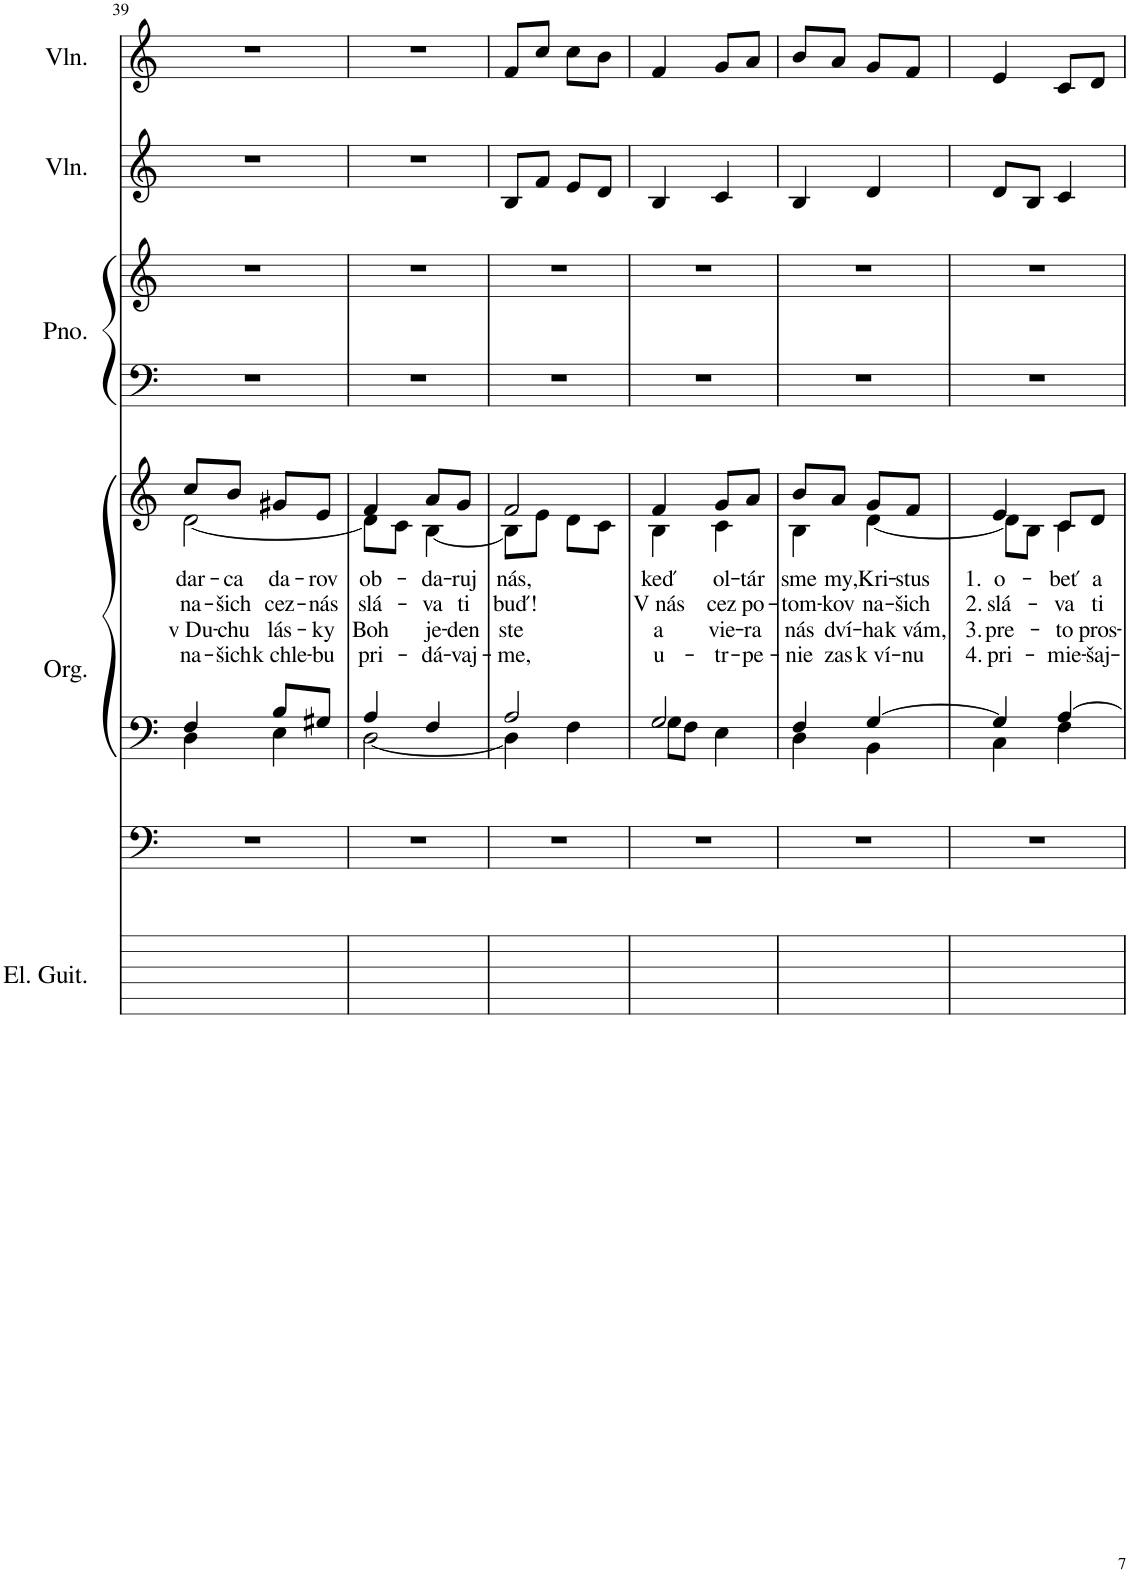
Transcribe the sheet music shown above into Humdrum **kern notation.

**kern	**kern	**kern	**kern	**text	**text	**text	**text	**kern	**kern	**kern	**kern
*part5	*part4	*part4	*part4	*part4	*part4	*part4	*part4	*part3	*part3	*part2	*part1
*staff8	*staff7	*staff6	*staff5	*staff5	*staff5	*staff5	*staff5	*staff4	*staff3	*staff2	*staff1
*I"Electric Guitar	*I"Organ	*	*	*	*	*	*	*I"Piano	*	*I"Violin	*I"Violin
*I'El. Guit.	*I'Org.	*	*	*	*	*	*	*I'Pno.	*	*I'Vln.	*I'Vln.
!!LO:PB:g=z
*	*clefF4	*clefF4	*clefG2	*	*	*	*	*clefF4	*clefG2	*clefG2	*clefG2
*k[]	*k[]	*k[]	*k[]	*	*	*	*	*k[]	*k[]	*k[]	*k[]
*M2/4	*M2/4	*M2/4	*M2/4	*	*	*	*	*M2/4	*M2/4	*M2/4	*M2/4
=39	=39	=39	=39	=39	=39	=39	=39	=39	=39	=39	=39
*	*	*^	*	*	*	*	*	*	*	*	*
!	!	!	!	!	!LO:LY:b	!LO:LY:b	!LO:LY:b	!LO:LY:b	!	!	!	!
*	*	*	*	*^	*	*	*	*	*	*	*	*
2r	2r	4F/	4D\	8cc/L	[2d\	dar-	na-	v Du-	na-	2r	2r	2r	2r
!	!	!	!	!	!	!LO:LY:b	!LO:LY:b	!LO:LY:b	!LO:LY:b	!	!	!	!
.	.	.	.	8b/J	.	-ca	-šich	-chu	-šich	.	.	.	.
!	!	!	!	!	!	!LO:LY:b	!LO:LY:b	!LO:LY:b	!LO:LY:b	!	!	!	!
.	.	8B/L	4E\	8g#X/L	.	da-	cez-	lás-	k chle-	.	.	.	.
!	!	!	!	!	!	!LO:LY:b	!LO:LY:b	!LO:LY:b	!LO:LY:b	!	!	!	!
.	.	8G#X/J	.	8e/J	.	-rov	-nás	-ky	-bu	.	.	.	.
=40	=40	=40	=40	=40	=40	=40	=40	=40	=40	=40	=40	=40	=40
!	!	!	!	!	!	!LO:LY:b	!LO:LY:b	!LO:LY:b	!LO:LY:b	!	!	!	!
2r	2r	4A/	[2D\	4f/	8d\L]	ob-	slá-	Boh	pri-	2r	2r	2r	2r
.	.	.	.	.	8c\J	.	.	.	.	.	.	.	.
!	!	!	!	!	!	!LO:LY:b	!LO:LY:b	!LO:LY:b	!LO:LY:b	!	!	!	!
.	.	4F/	.	8a/L	[4B\	-da-	-va	je-	-dá-	.	.	.	.
!	!	!	!	!	!	!LO:LY:b	!LO:LY:b	!LO:LY:b	!LO:LY:b	!	!	!	!
.	.	.	.	8g/J	.	-ruj	ti	-den	-vaj-	.	.	.	.
=41	=41	=41	=41	=41	=41	=41	=41	=41	=41	=41	=41	=41	=41
!	!	!	!	!	!	!LO:LY:b	!LO:LY:b	!LO:LY:b	!LO:LY:b	!	!	!	!
2r	2r	2A/	4D\]	2f/	8B\L]	nás,	buď!	ste	-me,	2r	2r	8B/L	8f/L
.	.	.	.	.	8e\J	.	.	.	.	.	.	8f/J	8cc/J
.	.	.	4F\	.	8d\L	.	.	.	.	.	.	8e/L	8cc\L
.	.	.	.	.	8c\J	.	.	.	.	.	.	8d/J	8b\J
=42	=42	=42	=42	=42	=42	=42	=42	=42	=42	=42	=42	=42	=42
!	!	!	!	!	!	!LO:LY:b	!LO:LY:b	!LO:LY:b	!LO:LY:b	!	!	!	!
2r	2r	2G/	8G\L	4f/	4B\	keď	V nás	a	u-	2r	2r	4B/	4f/
.	.	.	8F\J	.	.	.	.	.	.	.	.	.	.
!	!	!	!	!	!	!LO:LY:b	!LO:LY:b	!LO:LY:b	!LO:LY:b	!	!	!	!
.	.	.	4E\	8g/L	4c\	ol-	cez	vie-	-tr-	.	.	4c/	8g/L
!	!	!	!	!	!	!LO:LY:b	!LO:LY:b	!LO:LY:b	!LO:LY:b	!	!	!	!
.	.	.	.	8a/J	.	-tár	po-	-ra	-pe-	.	.	.	8a/J
=43	=43	=43	=43	=43	=43	=43	=43	=43	=43	=43	=43	=43	=43
!	!	!	!	!	!	!LO:LY:b	!LO:LY:b	!LO:LY:b	!LO:LY:b	!	!	!	!
2r	2r	4F/	4D\	8b/L	4B\	sme	-tom-	nás	-nie	2r	2r	4B/	8b/L
!	!	!	!	!	!	!LO:LY:b	!LO:LY:b	!LO:LY:b	!LO:LY:b	!	!	!	!
.	.	.	.	8a/J	.	my,	-kov	dví-	zas	.	.	.	8a/J
!	!	!	!	!	!	!LO:LY:b	!LO:LY:b	!LO:LY:b	!LO:LY:b	!	!	!	!
.	.	[4G/	4BB\	8g/L	[4d\	Kri-	na-	-ha	k ví-	.	.	4d/	8g/L
!	!	!	!	!	!	!LO:LY:b	!LO:LY:b	!LO:LY:b	!LO:LY:b	!	!	!	!
.	.	.	.	8f/J	.	-stus	-šich	k vám,	-nu	.	.	.	8f/J
=44	=44	=44	=44	=44	=44	=44	=44	=44	=44	=44	=44	=44	=44
!	!	!	!	!	!	!LO:LY:b	!LO:LY:b	!LO:LY:b	!LO:LY:b	!	!	!	!
!	!	!	!	!	!	!LO:LY:b	!LO:LY:b	!LO:LY:b	!LO:LY:b	!	!	!	!
2r	2r	4G/]	4C\	4e/	8d\L]	1.	2.	3.	4.	2r	2r	8d/L	4e/
.	.	.	.	.	8B\J	.	.	.	.	.	.	8B/J	.
!	!	!	!	!	!	!LO:LY:b	!LO:LY:b	!LO:LY:b	!LO:LY:b	!	!	!	!
.	.	[4A/	4F\	8c/L	4c\	-beť	-va	-to	-mie-	.	.	4c/	8c/L
!	!	!	!	!	!	!LO:LY:b	!LO:LY:b	!LO:LY:b	!LO:LY:b	!	!	!	!
.	.	.	.	8d/J	.	a	ti	pros-	-šaj-	.	.	.	8d/J
*	*	*v	*v	*	*	*	*	*	*	*	*	*	*
*	*	*	*v	*v	*	*	*	*	*	*	*	*
=	=	=	=	=	=	=	=	=	=	=	=
*-	*-	*-	*-	*-	*-	*-	*-	*-	*-	*-	*-
